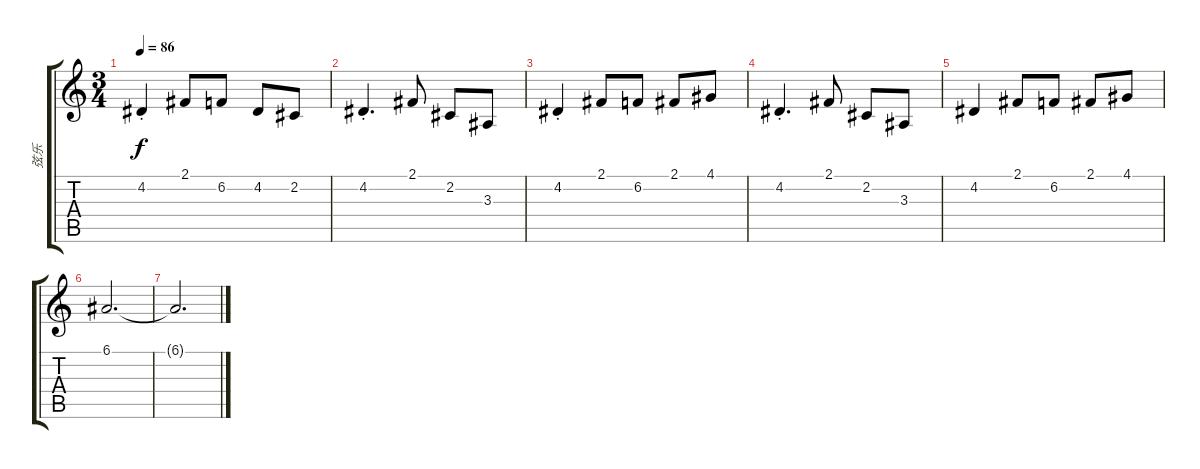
\track ("弦乐" "弦乐") {instrument tremolostrings}
\staff {score tabs}
\tuning (E4 B3 G3 D3 A2 E2) {hide}
\ts (3 4)
\tempo 86
\clef g2
\ks c
4.2{st}.4{dy f} 2.1.8 6.2.8 4.2.8 2.2.8 |
4.2{st}.4{d} 2.1.8 2.2.8 3.3.8 |
4.2{st}.4 2.1.8 6.2.8 2.1.8 4.1.8 |
4.2{st}.4{d} 2.1.8 2.2.8 3.3.8 |
4.2.4 2.1.8 6.2.8 2.1.8 4.1.8 |
6.1.2{d} |
6.1{t}.2{d}
